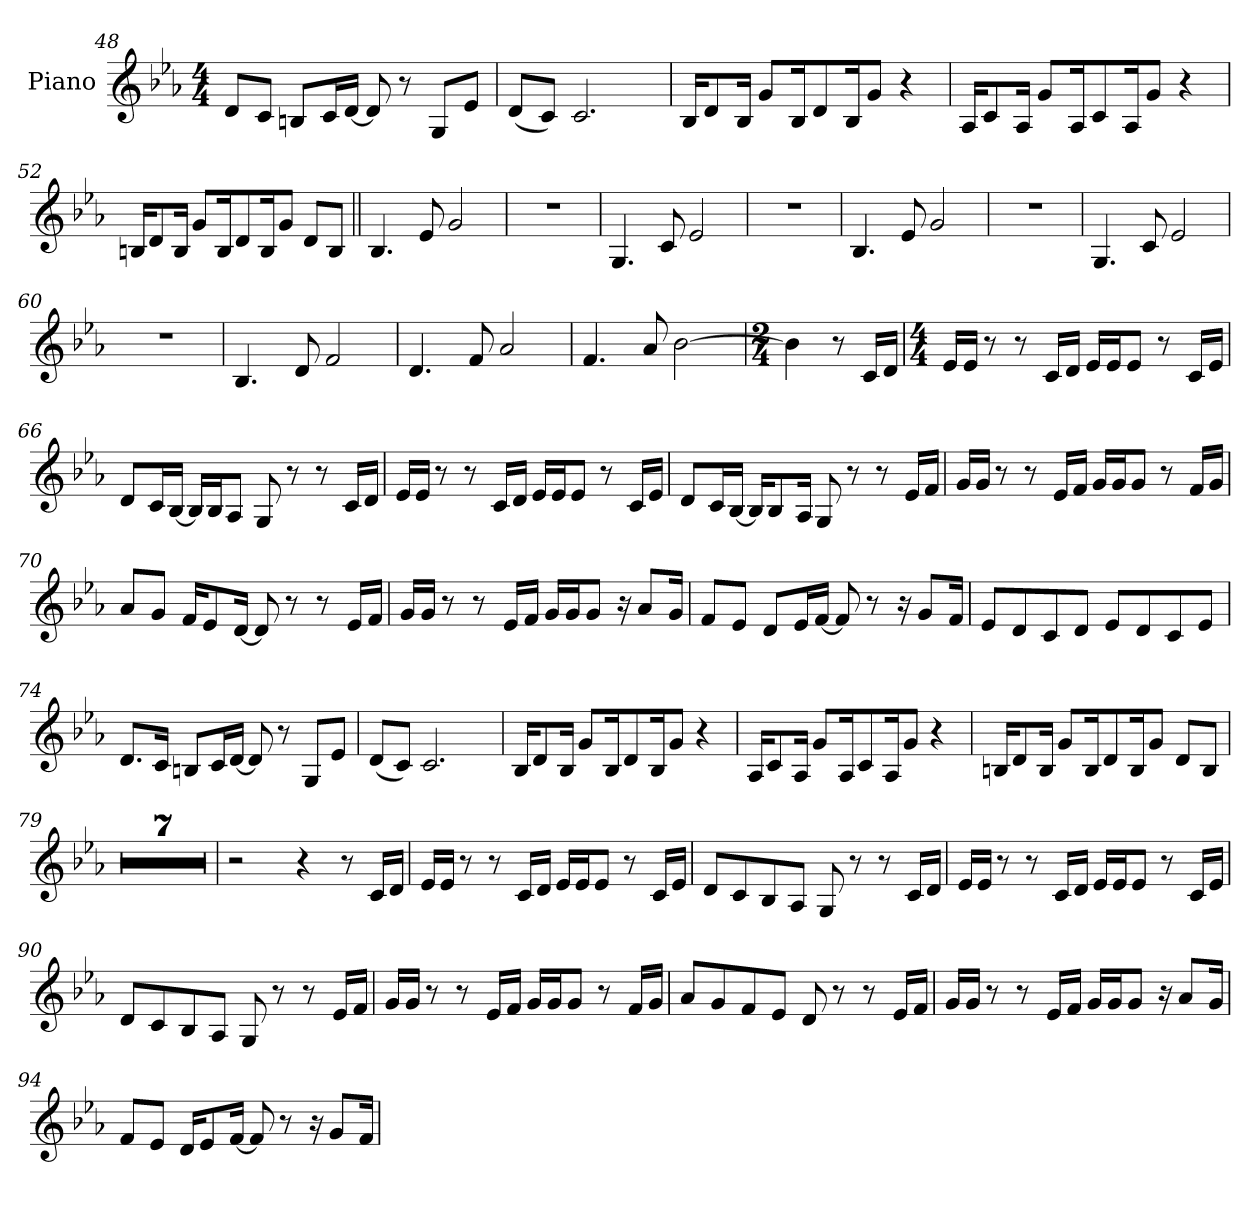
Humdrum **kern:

**kern
*part1
*staff1
*I"Piano
*I'Pno.
*clefG2
*k[b-e-a-]
*M4/4
=48
8d/L
8c/J
8Bn/L
16c/L
[16d/JJ
8d/]
8r
8G/L
8e-/J
=49
(<8d/L
8c/J)
2.c/
=50
16B-!/KL
8d!/
16B-!/Jk
8g!/L
16B-!/K
8d!/
16B-!/K
8g!/J
4r
=51
16A-!/KL
8c!/
16A-!/Jk
8g!/L
16A-!/K
8c!/
16A-!/K
8g!/J
4r
=52
16Bn!/KL
8d!/
16B!/Jk
8g!/L
16B!/K
8d!/
16B!/K
8g!/J
8d!/L
8B!/J
=53||
4.B-/
8e-/
2g/
=54
1r
=55
4.G/
8c/
2e-/
=56
1r
=57
4.B-/
8e-/
2g/
=58
1r
=59
4.G/
8c/
2e-/
=60
1r
=61
4.B-/
8d/
2f/
=62
4.d/
8f/
2a-/
=63
4.f/
8a-/
[2b-\
=64
*M2/4
4b-\]
8r
16c/LL
16d/JJ
=65
*M4/4
16e-/LL
16e-/JJ
8r
8r
16c/LL
16d/JJ
16e-/LL
16e-/J
8e-/J
8r
16c/LL
16e-/JJ
=66
8d/L
16c/L
[16B-/JJ
16B-/LL]
16B-/J
8A-/J
8G/
8r
8r
16c/LL
16d/JJ
=67
16e-/LL
16e-/JJ
8r
8r
16c/LL
16d/JJ
16e-/LL
16e-/J
8e-/J
8r
16c/LL
16e-/JJ
=68
8d/L
16c/L
[16B-/JJ
16B-/KL]
8B-/
16A-/Jk
8G/
8r
8r
16e-/LL
16f/JJ
=69
16g/LL
16g/JJ
8r
8r
16e-/LL
16f/JJ
16g/LL
16g/J
8g/J
8r
16f/LL
16g/JJ
=70
8a-/L
8g/J
16f/KL
8e-/
[16d/Jk
8d/]
8r
8r
16e-/LL
16f/JJ
=71
16g/LL
16g/JJ
8r
8r
16e-/LL
16f/JJ
16g/LL
16g/J
8g/J
16r
8a-/L
16g/Jk
=72
8f/L
8e-/J
8d/L
16e-/L
[16f/JJ
8f/]
8r
16r
8g/L
16f/Jk
=73
8e-/L
8d/
8c/
8d/J
8e-/L
8d/
8c/
8e-/J
=74
8.d/L
16c/Jk
8Bn/L
16c/L
[16d/JJ
8d/]
8r
8G/L
8e-/J
=75
(<8d/L
8c/J)
2.c/
=76
16B-!/KL
8d!/
16B-!/Jk
8g!/L
16B-!/K
8d!/
16B-!/K
8g!/J
4r
=77
16A-!/KL
8c!/
16A-!/Jk
8g!/L
16A-!/K
8c!/
16A-!/K
8g!/J
4r
=78
16Bn!/KL
8d!/
16B!/Jk
8g!/L
16B!/K
8d!/
16B!/K
8g!/J
8d!/L
8B!/J
=79
1r
=80
1r
=81
1r
=82
1r
=83
1r
=84
1r
=85
1r
=86
2r
4r
8r
16c/LL
16d/JJ
=87
16e-/LL
16e-/JJ
8r
8r
16c/LL
16d/JJ
16e-/LL
16e-/J
8e-/J
8r
16c/LL
16e-/JJ
=88
8d/L
8c/
8B-/
8A-/J
8G/
8r
8r
16c/LL
16d/JJ
=89
16e-/LL
16e-/JJ
8r
8r
16c/LL
16d/JJ
16e-/LL
16e-/J
8e-/J
8r
16c/LL
16e-/JJ
=90
8d/L
8c/
8B-/
8A-/J
8G/
8r
8r
16e-/LL
16f/JJ
=91
16g/LL
16g/JJ
8r
8r
16e-/LL
16f/JJ
16g/LL
16g/J
8g/J
8r
16f/LL
16g/JJ
=92
8a-/L
8g/
8f/
8e-/J
8d/
8r
8r
16e-/LL
16f/JJ
=93
16g/LL
16g/JJ
8r
8r
16e-/LL
16f/JJ
16g/LL
16g/J
8g/J
16r
8a-/L
16g/Jk
=94
8f/L
8e-/J
16d/KL
8e-/
[16f/Jk
8f/]
8r
16r
8g/L
16f/Jk
=
*-
